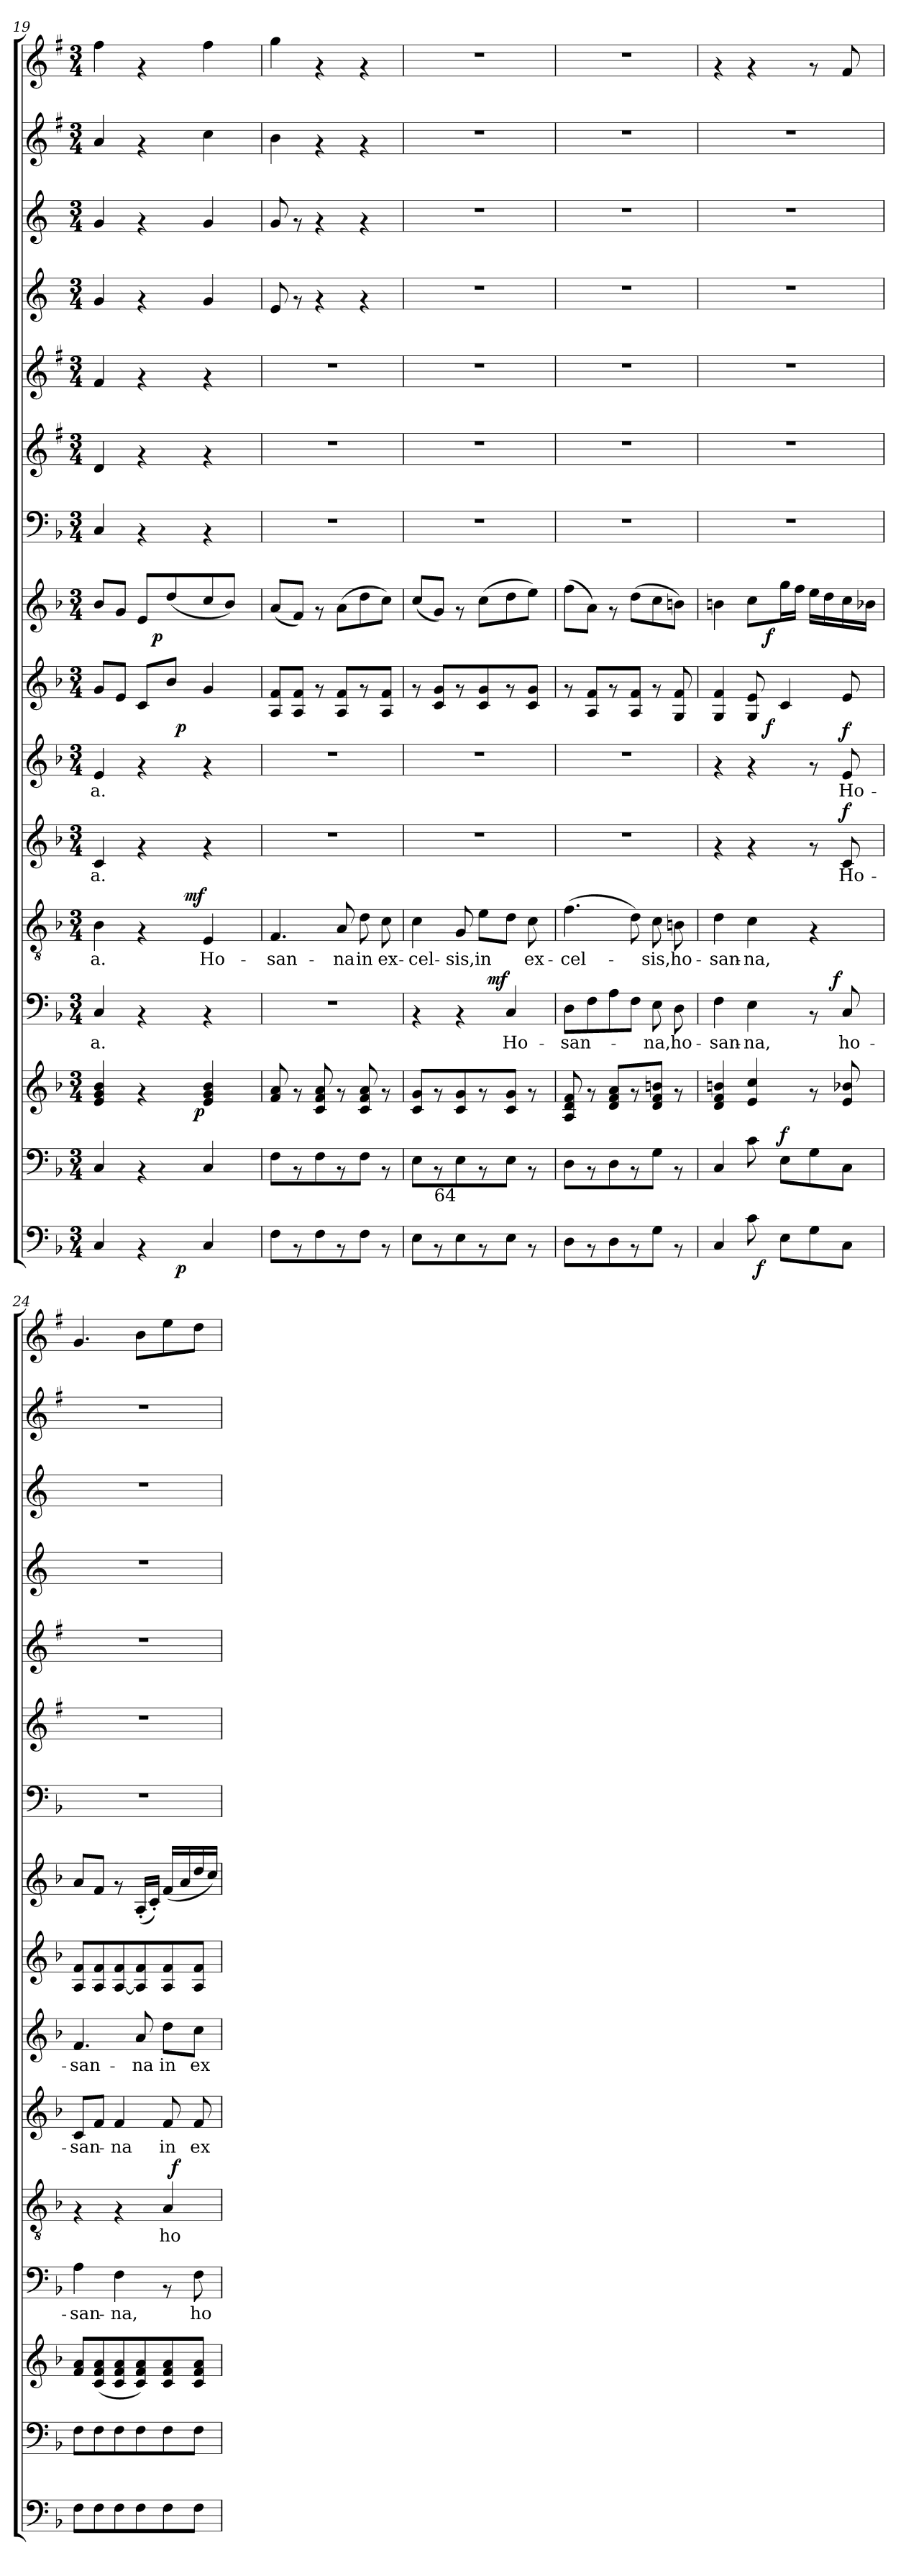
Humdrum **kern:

**kern	**dynam	**kern	**kern	**dynam	**kern	**text	**dynam	**kern	**text	**dynam	**kern	**text	**dynam	**kern	**text	**dynam	**kern	**dynam	**kern	**dynam	**kern	**kern	**kern	**kern	**kern	**kern	**kern
*part15	*part15	*part14	*part14	*part14	*part13	*part13	*part13	*part12	*part12	*part12	*part11	*part11	*part11	*part10	*part10	*part10	*part9	*part9	*part8	*part8	*part7	*part6	*part5	*part4	*part3	*part2	*part1
*staff16	*staff16	*staff15	*staff14	*staff14/15	*staff13	*staff13	*staff13	*staff12	*staff12	*staff12	*staff11	*staff11	*staff11	*staff10	*staff10	*staff10	*staff9	*staff9	*staff8	*staff8	*staff7	*staff6	*staff5	*staff4	*staff3	*staff2	*staff1
*clefF4	*	*clefF4	*clefG2	*	*clefF4	*	*	*clefGv2	*	*	*clefG2	*	*	*clefG2	*	*	*clefG2	*	*clefG2	*	*clefF4	*clefG2	*clefG2	*clefG2	*clefG2	*clefG2	*clefG2
*	*	*	*	*	*	*	*	*	*	*	*	*	*	*	*	*	*	*	*	*	*	*ITrd1c2	*ITrd1c2	*ITrd-3c-5	*ITrd-3c-5	*ITrd1c2	*ITrd1c2
*k[b-]	*	*k[b-]	*k[b-]	*	*k[b-]	*	*	*k[b-]	*	*	*k[b-]	*	*	*k[b-]	*	*	*k[b-]	*	*k[b-]	*	*k[b-]	*k[b-]	*k[b-]	*k[b-]	*k[b-]	*k[b-]	*k[b-]
*F:	*	*F:	*F:	*	*F:	*	*	*F:	*	*	*F:	*	*	*F:	*	*	*F:	*	*F:	*	*F:	*F:	*F:	*F:	*F:	*F:	*F:
*M3/4	*	*M3/4	*M3/4	*	*M3/4	*	*	*M3/4	*	*	*M3/4	*	*	*M3/4	*	*	*M3/4	*	*M3/4	*	*M3/4	*M3/4	*M3/4	*M3/4	*M3/4	*M3/4	*M3/4
=19	=19	=19	=19	=19	=19	=19	=19	=19	=19	=19	=19	=19	=19	=19	=19	=19	=19	=19	=19	=19	=19	=19	=19	=19	=19	=19	=19
!	!	!	!	!	!	!LO:LY:b	!	!	!LO:LY:b	!	!	!LO:LY:b	!	!	!LO:LY:b	!	!	!	!	!	!	!	!	!	!	!	!
*^	*	*	*^	*	*	*	*	*^	*	*	*	*	*	*	*	*	*^	*	*^	*	*	*	*	*	*	*	*
4C/	4ryy	.	4C/	4e/ 4g/ 4b-/	4...ryy	.	4C/	-a.	.	4B-\	4..ryy	-a.	.	4c/	-a.	.	4e/	-a.	.	8g/L	4ryy	.	8b-/L	4ryy	.	4C/	4c/	4e/	4cc/	4cc/	4g/	4ee\
.	.	.	.	.	.	.	.	.	.	.	.	.	.	.	.	.	.	.	.	8e/J	.	.	8g/J	.	.	.	.	.	.	.	.	.
4rAA	8ryy	.	4rAA	4rf	.	.	4rAA	.	.	4rF	.	.	.	4rf	.	.	4rf	.	.	8c/L	8ryy	.	8e/L	16ryy	.	4rAA	4rf	4rf	4rf	4rf	4rf	4rf
!	!	!	!	!	!	!	!	!	!	!	!	!	!	!	!	!	!	!	!	!	!	!	!	!	!LO:DY:b	!	!	!	!	!	!	!
.	.	.	.	.	.	.	.	.	.	.	.	.	.	.	.	.	.	.	.	.	.	.	.	4..ryy	p	.	.	.	.	.	.	.
.	32ryy	.	.	.	.	.	.	.	.	.	.	.	.	.	.	.	.	.	.	8b-/J	32ryy	.	(<8dd/	.	.	.	.	.	.	.	.	.
!	!	!LO:DY:b	!	!	!	!	!	!	!	!	!	!	!	!	!	!	!	!	!	!	!	!LO:DY:b	!	!	!	!	!	!	!	!	!	!
.	4ryy	p	.	.	.	.	.	.	.	.	.	.	.	.	.	.	.	.	.	.	4ryy	p	.	.	.	.	.	.	.	.	.	.
!	!	!	!	!	!	!	!	!	!	!	!	!	!LO:DY:a	!	!	!	!	!	!	!	!	!	!	!	!	!	!	!	!	!	!	!
.	.	.	.	.	.	.	.	.	.	.	4ryy	.	mf	.	.	.	.	.	.	.	.	.	.	.	.	.	.	.	.	.	.	.
!	!	!	!	!	!	!LO:DY:b	!	!	!	!	!	!	!	!	!	!	!	!	!	!	!	!	!	!	!	!	!	!	!	!	!	!
.	.	.	.	.	4ryy	p	.	.	.	.	.	.	.	.	.	.	.	.	.	.	.	.	.	.	.	.	.	.	.	.	.	.
!	!	!	!	!	!	!	!	!	!	!	!	!LO:LY:b	!	!	!	!	!	!	!	!	!	!	!	!	!	!	!	!	!	!	!	!
4C/	.	.	4C/	4e/ 4g/ 4b-/	.	.	4rAA	.	.	4E/	.	Ho-	.	4rf	.	.	4rf	.	.	4g/	.	.	8cc/	.	.	4rAA	4rf	4rf	4cc/	4cc/	4b-\	4ee\
.	.	.	.	.	.	.	.	.	.	.	.	.	.	.	.	.	.	.	.	.	.	.	8b-/J)	.	.	.	.	.	.	.	.	.
.	16.ryy	.	.	.	.	.	.	.	.	.	.	.	.	.	.	.	.	.	.	.	16.ryy	.	.	.	.	.	.	.	.	.	.	.
.	.	.	.	.	.	.	.	.	.	.	16ryy	.	.	.	.	.	.	.	.	.	.	.	.	.	.	.	.	.	.	.	.	.
.	.	.	.	.	32ryy	.	.	.	.	.	.	.	.	.	.	.	.	.	.	.	.	.	.	.	.	.	.	.	.	.	.	.
=20	=20	=20	=20	=20	=20	=20	=20	=20	=20	=20	=20	=20	=20	=20	=20	=20	=20	=20	=20	=20	=20	=20	=20	=20	=20	=20	=20	=20	=20	=20	=20	=20
!	!	!	!	!	!	!	!	!	!	!	!	!LO:LY:b	!	!	!	!	!	!	!	!	!	!	!	!	!	!	!	!	!	!	!	!
*	*	*	*	*	*	*	*	*	*	*	*	*	*	*	*	*	*	*	*	*v	*v	*	*	*	*	*	*	*	*	*	*	*
*v	*v	*	*	*v	*v	*	*	*	*	*v	*v	*	*	*	*	*	*	*	*	*	*	*v	*v	*	*	*	*	*	*	*	*
8F\L	.	8F\L	8f/ 8a/	.	2.r	.	.	4.F/	-san-	.	2.r	.	.	2.r	.	.	8A/ 8f/L	.	(<8a/L	.	2.r	2.r	2.r	8a/	8cc/	4a\	4ff\
8rAA	.	8rAA	8rf	.	.	.	.	.	.	.	.	.	.	.	.	.	8A/ 8f/J	.	8f/J)	.	.	.	.	8rf	8rf	.	.
8F\	.	8F\	8c/ 8f/ 8a/	.	.	.	.	.	.	.	.	.	.	.	.	.	8rf	.	8rf	.	.	.	.	4rf	4rf	4rf	4rf
!	!	!	!	!	!	!	!	!	!LO:LY:b	!	!	!	!	!	!	!	!	!	!	!	!	!	!	!	!	!	!
8rAA	.	8rAA	8rf	.	.	.	.	8A/	-na	.	.	.	.	.	.	.	8A/ 8f/L	.	(>8a\L	.	.	.	.	.	.	.	.
!	!	!	!	!	!	!	!	!	!LO:LY:b	!	!	!	!	!	!	!	!	!	!	!	!	!	!	!	!	!	!
8F\J	.	8F\J	8c/ 8f/ 8a/	.	.	.	.	8d\	in	.	.	.	.	.	.	.	8rf	.	8dd\	.	.	.	.	4rf	4rf	4rf	4rf
!	!	!	!	!	!	!	!	!	!LO:LY:b	!	!	!	!	!	!	!	!	!	!	!	!	!	!	!	!	!	!
8rAA	.	8rAA	8rf	.	.	.	.	8c\	ex-	.	.	.	.	.	.	.	8A/ 8f/J	.	8cc\J)	.	.	.	.	.	.	.	.
=21	=21	=21	=21	=21	=21	=21	=21	=21	=21	=21	=21	=21	=21	=21	=21	=21	=21	=21	=21	=21	=21	=21	=21	=21	=21	=21	=21
!	!	!	!	!	!	!	!	!	!LO:LY:b	!	!	!	!	!	!	!	!	!	!	!	!	!	!	!	!	!	!
*	*	*	*	*	*^	*	*	*	*	*	*	*	*	*	*	*	*	*	*	*	*	*	*	*	*	*	*
8E\L	.	8E\L	8c/ 8g/L	.	4rAA	4ryy	.	.	4c\	-cel-	.	2.r	.	.	2.r	.	.	8rf	.	(<8cc/L	.	2.r	2.r	2.r	2.r	2.r	2.r	2.r
!	!	!LO:TX:b:t=64	!	!	!	!	!	!	!	!	!	!	!	!	!	!	!	!	!	!	!	!	!	!	!	!	!	!
8rAA	.	8rAA	8rf	.	.	.	.	.	.	.	.	.	.	.	.	.	.	8c/ 8g/L	.	8g/J)	.	.	.	.	.	.	.	.
!	!	!	!	!	!	!	!	!	!	!LO:LY:b	!	!	!	!	!	!	!	!	!	!	!	!	!	!	!	!	!	!
8E\	.	8E\	8c/ 8g/	.	4rAA	8ryy	.	.	8G/	-sis,	.	.	.	.	.	.	.	8rf	.	8rf	.	.	.	.	.	.	.	.
!	!	!	!	!	!	!	!	!	!	!LO:LY:b	!	!	!	!	!	!	!	!	!	!	!	!	!	!	!	!	!	!
8rAA	.	8rAA	8rf	.	.	32ryy	.	.	8e\L	in	.	.	.	.	.	.	.	8c/ 8g/	.	(>8cc\L	.	.	.	.	.	.	.	.
!	!	!	!	!	!	!	!	!LO:DY:a	!	!	!	!	!	!	!	!	!	!	!	!	!	!	!	!	!	!	!	!
.	.	.	.	.	.	4ryy	.	mf	.	.	.	.	.	.	.	.	.	.	.	.	.	.	.	.	.	.	.	.
!	!	!	!	!	!	!	!LO:LY:b	!	!	!	!	!	!	!	!	!	!	!	!	!	!	!	!	!	!	!	!	!
8E\J	.	8E\J	8c/ 8g/J	.	4C/	.	Ho-	.	8d\J	.	.	.	.	.	.	.	.	8rf	.	8dd\	.	.	.	.	.	.	.	.
!	!	!	!	!	!	!	!	!	!	!LO:LY:b	!	!	!	!	!	!	!	!	!	!	!	!	!	!	!	!	!	!
8rAA	.	8rAA	8rf	.	.	.	.	.	8c\	ex-	.	.	.	.	.	.	.	8c/ 8g/J	.	8ee\J)	.	.	.	.	.	.	.	.
.	.	.	.	.	.	16.ryy	.	.	.	.	.	.	.	.	.	.	.	.	.	.	.	.	.	.	.	.	.	.
=22	=22	=22	=22	=22	=22	=22	=22	=22	=22	=22	=22	=22	=22	=22	=22	=22	=22	=22	=22	=22	=22	=22	=22	=22	=22	=22	=22	=22
!	!	!	!	!	!	!	!LO:LY:b	!	!	!LO:LY:b	!	!	!	!	!	!	!	!	!	!	!	!	!	!	!	!	!	!
*	*	*	*	*	*v	*v	*	*	*	*	*	*	*	*	*	*	*	*	*	*	*	*	*	*	*	*	*	*
8D\L	.	8D\L	8A/ 8d/ 8f/	.	8D\L	-san-	.	(>4.f\	-cel-	.	2.r	.	.	2.r	.	.	8rf	.	(>8ff\L	.	2.r	2.r	2.r	2.r	2.r	2.r	2.r
8rAA	.	8rAA	8rf	.	8F\	.	.	.	.	.	.	.	.	.	.	.	8A/ 8f/L	.	8a\J)	.	.	.	.	.	.	.	.
8D\	.	8D\	8d/ 8f/ 8a/L	.	8A\	.	.	.	.	.	.	.	.	.	.	.	8rf	.	8rf	.	.	.	.	.	.	.	.
8rAA	.	8rAA	8rf	.	8F\J	.	.	8d\)	.	.	.	.	.	.	.	.	8A/ 8f/J	.	(>8dd\L	.	.	.	.	.	.	.	.
!	!	!	!	!	!	!LO:LY:b	!	!	!LO:LY:b	!	!	!	!	!	!	!	!	!	!	!	!	!	!	!	!	!	!
8G\J	.	8G\J	8d/ 8f/ 8bn/J	.	8E\	-na,	.	8c\	-sis,	.	.	.	.	.	.	.	8rf	.	8cc\	.	.	.	.	.	.	.	.
!	!	!	!	!	!	!LO:LY:b	!	!	!LO:LY:b	!	!	!	!	!	!	!	!	!	!	!	!	!	!	!	!	!	!
8rAA	.	8rAA	8rf	.	8D\	ho-	.	8Bn\	ho-	.	.	.	.	.	.	.	8G/ 8f/	.	8bn\J)	.	.	.	.	.	.	.	.
=23	=23	=23	=23	=23	=23	=23	=23	=23	=23	=23	=23	=23	=23	=23	=23	=23	=23	=23	=23	=23	=23	=23	=23	=23	=23	=23	=23
!	!	!	!	!	!	!LO:LY:b	!	!	!LO:LY:b	!	!	!	!	!	!	!	!	!	!	!	!	!	!	!	!	!	!
*^	*	*	*	*	*^	*	*	*	*	*	*	*	*	*	*	*	*^	*	*^	*	*	*	*	*	*	*	*
4C/	4ryy	.	4C/	4d/ 4f/ 4bn/	.	4F\	2ryy	-san-	.	4d\	-san-	.	4rf	.	.	4rf	.	.	4G/ 4f/	4ryy	.	4bn\	4ryy	.	2.r	2.r	2.r	2.r	2.r	2.r	4rf
!	!	!	!	!	!	!	!	!LO:LY:b	!	!	!LO:LY:b	!	!	!	!	!	!	!	!	!	!	!	!	!	!	!	!	!	!	!	!
8c\	32ryy	.	8c\	4e/ 4cc/	.	4E\	.	-na,	.	4c\	-na,	.	4rf	.	.	4rf	.	.	8G/ 8e/	16ryy	.	8cc\L	16ryy	.	.	.	.	.	.	.	4rf
!	!	!LO:DY:b	!	!	!	!	!	!	!	!	!	!	!	!	!	!	!	!	!	!	!	!	!	!	!	!	!	!	!	!	!
.	4...ryy	f	.	.	.	.	.	.	.	.	.	.	.	.	.	.	.	.	.	.	.	.	.	.	.	.	.	.	.	.	.
!	!	!	!	!	!	!	!	!	!	!	!	!	!	!	!	!	!	!	!	!	!LO:DY:b	!	!	!LO:DY:b	!	!	!	!	!	!	!
.	.	.	.	.	.	.	.	.	.	.	.	.	.	.	.	.	.	.	.	4..ryy	f	.	4..ryy	f	.	.	.	.	.	.	.
!	!	!	!	!	!LO:DY:a=2	!	!	!	!	!	!	!	!	!	!	!	!	!	!	!	!	!	!	!	!	!	!	!	!	!	!
8E\L	.	.	8E\L	.	f	.	.	.	.	.	.	.	.	.	.	.	.	.	4c/	.	.	16gg\L	.	.	.	.	.	.	.	.	.
.	.	.	.	.	.	.	.	.	.	.	.	.	.	.	.	.	.	.	.	.	.	16ff\JJ	.	.	.	.	.	.	.	.	.
8G\	.	.	8G\	8rf	.	8rAA	16.ryy	.	.	4rF	.	.	8rf	.	.	8rf	.	.	.	.	.	16ee\LL	.	.	.	.	.	.	.	.	8rf
.	.	.	.	.	.	.	.	.	.	.	.	.	.	.	.	.	.	.	.	.	.	16dd\	.	.	.	.	.	.	.	.	.
!	!	!	!	!	!	!	!	!	!LO:DY:a	!	!	!	!	!	!	!	!	!	!	!	!	!	!	!	!	!	!	!	!	!	!
.	.	.	.	.	.	.	8ryy	.	f	.	.	.	.	.	.	.	.	.	.	.	.	.	.	.	.	.	.	.	.	.	.
!	!	!	!	!	!	!	!	!LO:LY:b	!	!	!	!	!	!LO:LY:b	!LO:DY:a	!	!LO:LY:b	!LO:DY:a	!	!	!	!	!	!	!	!	!	!	!	!	!
8C\J	.	.	8C\J	8e/ 8b-X/	.	8C/	.	ho-	.	.	.	.	8c/	Ho-	f	8e/	Ho-	f	8e/	.	.	16cc\	.	.	.	.	.	.	.	.	8e/
.	.	.	.	.	.	.	.	.	.	.	.	.	.	.	.	.	.	.	.	.	.	16b-X\JJ	.	.	.	.	.	.	.	.	.
.	.	.	.	.	.	.	32ryy	.	.	.	.	.	.	.	.	.	.	.	.	.	.	.	.	.	.	.	.	.	.	.	.
=24	=24	=24	=24	=24	=24	=24	=24	=24	=24	=24	=24	=24	=24	=24	=24	=24	=24	=24	=24	=24	=24	=24	=24	=24	=24	=24	=24	=24	=24	=24	=24
!	!	!	!	!	!	!	!	!LO:LY:b	!	!	!	!	!	!LO:LY:b	!	!	!LO:LY:b	!	!	!	!	!	!	!	!	!	!	!	!	!	!
*	*	*	*	*	*	*	*	*	*	*	*	*	*	*	*	*	*	*	*v	*v	*	*	*	*	*	*	*	*	*	*	*
*v	*v	*	*	*	*	*v	*v	*	*	*^	*	*	*	*	*	*	*	*	*	*	*v	*v	*	*	*	*	*	*	*	*
8F\L	.	8F\L	8f/ 8a/L	.	4A\	-san-	.	4rF	2ryy	.	.	8c/L	-san-	.	4.f/	-san-	.	8A/ 8f/L	.	8a/L	.	2.r	2.r	2.r	2.r	2.r	2.r	4.f/
8F\	.	8F\	(>8c/ 8f/ 8a/	.	.	.	.	.	.	.	.	8f/J	.	.	.	.	.	8A/ 8f/	.	8f/J	.	.	.	.	.	.	.	.
!	!	!	!	!	!	!LO:LY:b	!	!	!	!	!	!	!LO:LY:b	!	!	!	!	!	!	!	!	!	!	!	!	!	!	!
8F\	.	8F\	8c/ 8f/ 8a/	.	4F\	-na,	.	4rF	.	.	.	4f/	-na	.	.	.	.	[>8A/ 8f/	.	8rf	.	.	.	.	.	.	.	.
!	!	!	!	!	!	!	!	!	!	!	!	!	!	!	!	!LO:LY:b	!	!	!	!	!	!	!	!	!	!	!	!
8F\	.	8F\	8c/ 8f/ 8a/)	.	.	.	.	.	.	.	.	.	.	.	8a/	-na	.	8A/] 8f/	.	(>16A'</LL	.	.	.	.	.	.	.	8a\L
.	.	.	.	.	.	.	.	.	.	.	.	.	.	.	.	.	.	.	.	16c'</JJ)	.	.	.	.	.	.	.	.
!	!	!	!	!	!	!	!	!	!	!LO:LY:b	!	!	!LO:LY:b	!	!	!LO:LY:b	!	!	!	!	!	!	!	!	!	!	!	!
8F\	.	8F\	8c/ 8f/ 8a/	.	8rAA	.	.	4A/	32ryy	ho-	.	8f/	in	.	8dd\L	in	.	8A/ 8f/	.	(<16f/LL	.	.	.	.	.	.	.	8dd\
!	!	!	!	!	!	!	!	!	!	!	!LO:DY:a	!	!	!	!	!	!	!	!	!	!	!	!	!	!	!	!	!
.	.	.	.	.	.	.	.	.	8..ryy	.	f	.	.	.	.	.	.	.	.	.	.	.	.	.	.	.	.	.
.	.	.	.	.	.	.	.	.	.	.	.	.	.	.	.	.	.	.	.	16a/	.	.	.	.	.	.	.	.
!	!	!	!	!	!	!LO:LY:b	!	!	!	!	!	!	!LO:LY:b	!	!	!LO:LY:b	!	!	!	!	!	!	!	!	!	!	!	!
8F\J	.	8F\J	8c/ 8f/ 8a/J	.	8F\	ho-	.	.	.	.	.	8f/	ex-	.	8cc\J	ex-	.	8A/ 8f/J	.	16dd/	.	.	.	.	.	.	.	8cc\J
.	.	.	.	.	.	.	.	.	.	.	.	.	.	.	.	.	.	.	.	16cc/JJ)	.	.	.	.	.	.	.	.
*	*	*	*	*	*	*	*	*v	*v	*	*	*	*	*	*	*	*	*	*	*	*	*	*	*	*	*	*	*
=	=	=	=	=	=	=	=	=	=	=	=	=	=	=	=	=	=	=	=	=	=	=	=	=	=	=	=
*-	*-	*-	*-	*-	*-	*-	*-	*-	*-	*-	*-	*-	*-	*-	*-	*-	*-	*-	*-	*-	*-	*-	*-	*-	*-	*-	*-
